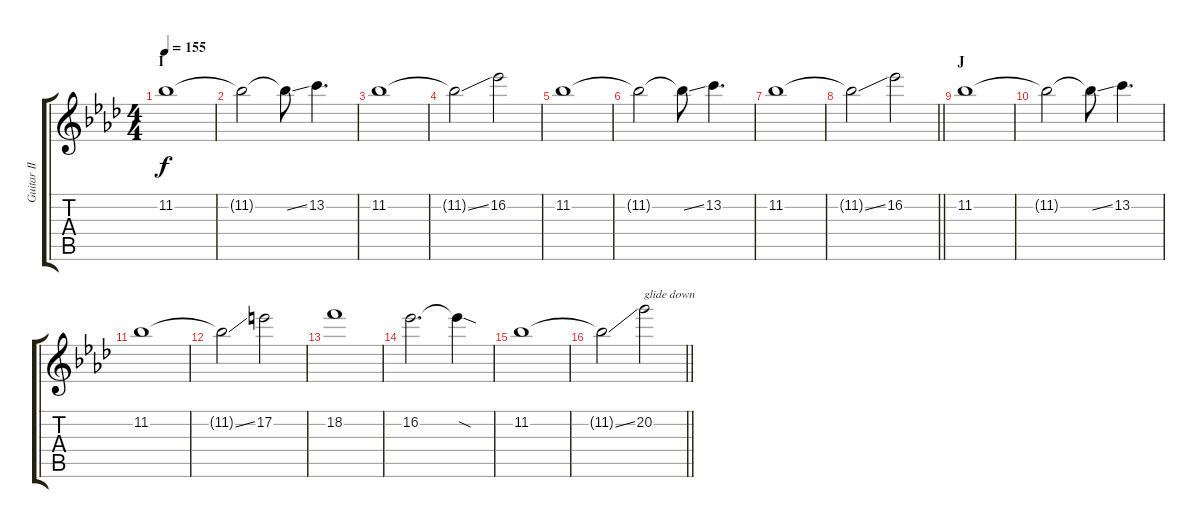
\track ("Guitar II" "Guitar II") {instrument overdrivenguitar}
\staff {score tabs}
\tuning (E4 B3 G3 D3 A2 E2) {hide}
\ts (4 4)
\section ("" "I")
\tempo 155
\clef g2
\ks ab
11.2.1{dy f} |
11.2{t}.2 11.2{ss t}.8 13.2.4{d} |
11.2.1 |
11.2{ss t}.2 16.2.2 |
11.2.1 |
11.2{t}.2 11.2{ss t}.8 13.2.4{d} |
11.2.1 |
\barLineRight lightlight
11.2{ss t}.2 16.2.2 |
\section ("" "J")
11.2.1 |
11.2{t}.2 11.2{ss t}.8 13.2.4{d} |
11.2.1 |
11.2{ss t}.2 17.2.2 |
18.2.1 |
16.2.2{d} 16.2{sod t}.4 |
11.2.1 |
\barLineRight lightlight
11.2{ss t}.2 20.2.2{txt "glide down"}
